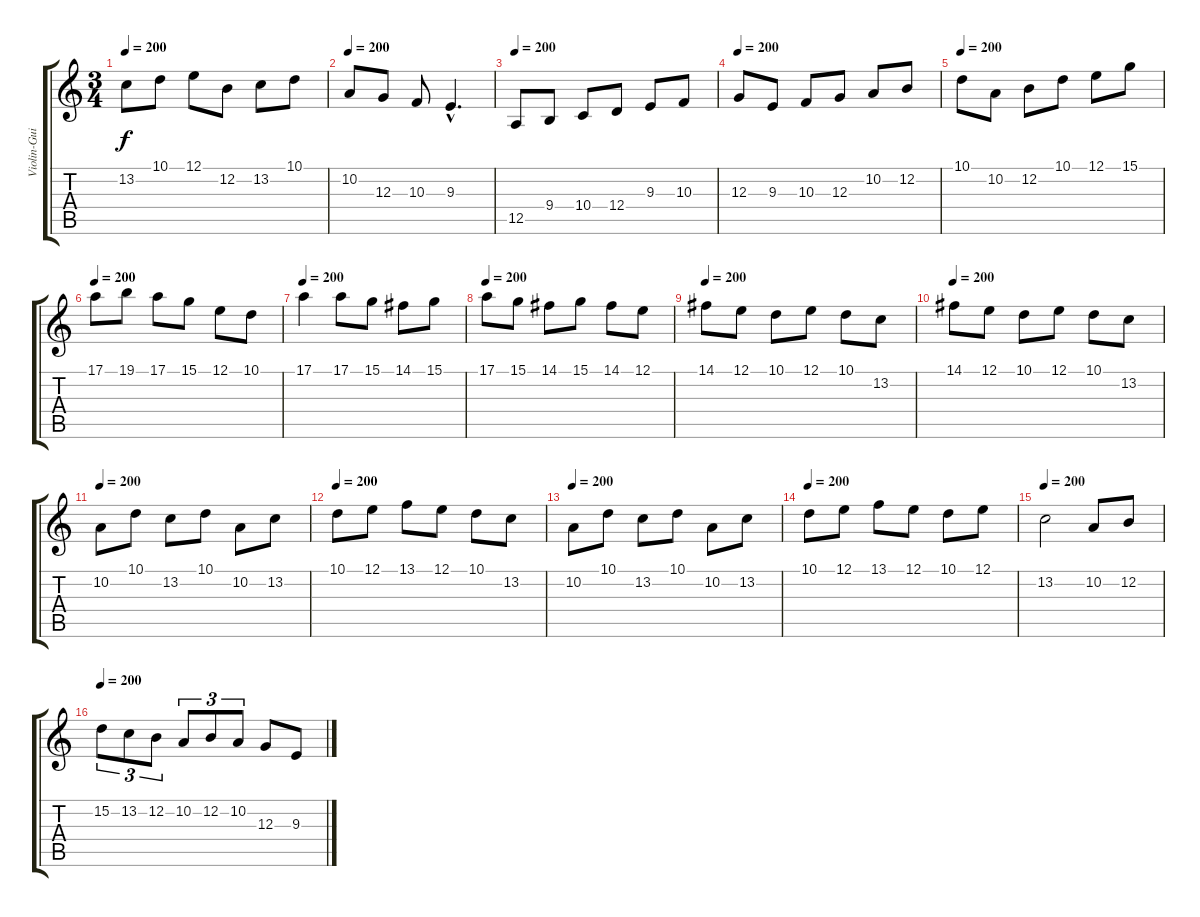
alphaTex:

\track ("Violin-Guitarra 2" "Violin-Gui") {instrument violin}
\staff {score tabs}
\tuning (E4 B3 G3 D3 A2 E2) {hide}
\ts (3 4)
\tempo 200
\clef g2
\ks c
13.2.8{dy f} 10.1.8 12.1.8 12.2.8 13.2.8 10.1.8 |
\tempo 200
10.2.8 12.3.8 10.3.8 9.3{hac}.4{d} |
\tempo 200
12.5.8 9.4.8 10.4.8 12.4.8 9.3.8 10.3.8 |
\tempo 200
12.3.8 9.3.8 10.3.8 12.3.8 10.2.8 12.2.8 |
\tempo 200
10.1.8 10.2.8 12.2.8 10.1.8 12.1.8 15.1.8 |
\tempo 200
17.1.8 19.1.8 17.1.8 15.1.8 12.1.8 10.1.8 |
\tempo 200
17.1.4 17.1.8 15.1.8 14.1.8 15.1.8 |
\tempo 200
17.1.8 15.1.8 14.1.8 15.1.8 14.1.8 12.1.8 |
\tempo 200
14.1.8 12.1.8 10.1.8 12.1.8 10.1.8 13.2.8 |
\tempo 200
14.1.8 12.1.8 10.1.8 12.1.8 10.1.8 13.2.8 |
\tempo 200
10.2.8 10.1.8 13.2.8 10.1.8 10.2.8 13.2.8 |
\tempo 200
10.1.8 12.1.8 13.1.8 12.1.8 10.1.8 13.2.8 |
\tempo 200
10.2.8 10.1.8 13.2.8 10.1.8 10.2.8 13.2.8 |
\tempo 200
10.1.8 12.1.8 13.1.8 12.1.8 10.1.8 12.1.8 |
\tempo 200
13.2.2 10.2.8 12.2.8 |
\tempo 200
15.2.8{tu (3 2)} 13.2.8{tu (3 2)} 12.2.8{tu (3 2)} 10.2.8{tu (3 2)} 12.2.8{tu (3 2)} 10.2.8{tu (3 2)} 12.3.8 9.3.8
